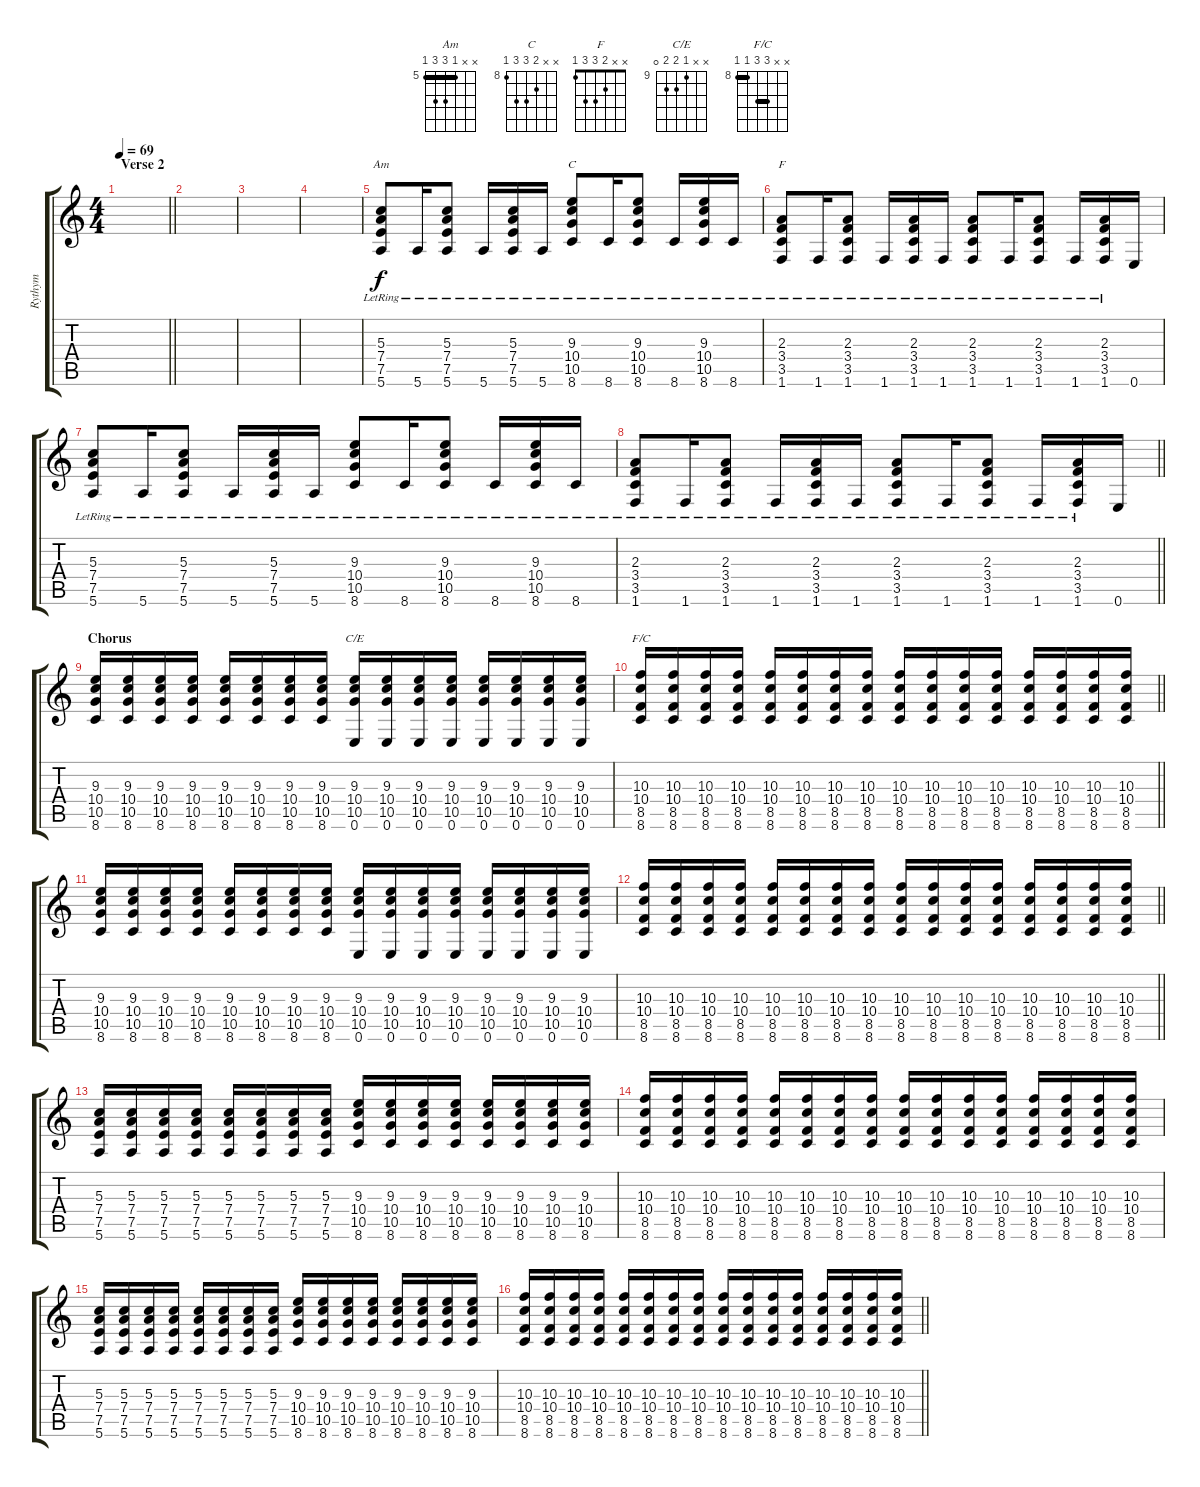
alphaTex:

\track ("Rythym" "Rythym") {instrument electricguitarclean}
\staff {score tabs}
\tuning (E4 B3 G3 D3 A2 E2) {hide}
\chord ("Am" x x 5 7 7 5) {firstfret 5 barre 5}
\chord ("C" x x 9 10 10 8) {firstfret 8}
\chord ("F" x x 2 3 3 1)
\chord ("C/E" x x 9 10 10 0) {firstfret 9}
\chord ("F/C" x x 10 10 8 8) {firstfret 8 barre (8 10)}
\ts (4 4)
\section ("" "Verse 2")
\tempo 69
\clef g2
\barLineRight lightlight
\ks c
|
|
|
|
(5.3{lr} 7.4{lr} 7.5{lr} 5.6{lr}).8{ch "Am"} 5.6{lr}.16 (5.3{lr} 7.4{lr} 7.5{lr} 5.6{lr}).8 5.6{lr}.16 (5.3{lr} 7.4{lr} 7.5{lr} 5.6{lr}).16 5.6{lr}.16 (9.3{lr} 10.4{lr} 10.5{lr} 8.6{lr}).8{ch "C"} 8.6{lr}.16 (9.3{lr} 10.4{lr} 10.5{lr} 8.6{lr}).8 8.6{lr}.16 (9.3{lr} 10.4{lr} 10.5{lr} 8.6{lr}).16 8.6{lr}.16 |
(2.3{lr} 3.4{lr} 3.5{lr} 1.6{lr}).8{ch "F"} 1.6{lr}.16 (2.3{lr} 3.4{lr} 3.5{lr} 1.6{lr}).8 1.6{lr}.16 (2.3{lr} 3.4{lr} 3.5{lr} 1.6{lr}).16 1.6{lr}.16 (2.3{lr} 3.4{lr} 3.5{lr} 1.6{lr}).8 1.6{lr}.16 (2.3{lr} 3.4{lr} 3.5{lr} 1.6{lr}).8 1.6{lr}.16 (2.3{lr} 3.4{lr} 3.5{lr} 1.6{lr}).16 0.6.16 |
(5.3{lr} 7.4{lr} 7.5{lr} 5.6{lr}).8 5.6{lr}.16 (5.3{lr} 7.4{lr} 7.5{lr} 5.6{lr}).8 5.6{lr}.16 (5.3{lr} 7.4{lr} 7.5{lr} 5.6{lr}).16 5.6{lr}.16 (9.3{lr} 10.4{lr} 10.5{lr} 8.6{lr}).8 8.6{lr}.16 (9.3{lr} 10.4{lr} 10.5{lr} 8.6{lr}).8 8.6{lr}.16 (9.3{lr} 10.4{lr} 10.5{lr} 8.6{lr}).16 8.6{lr}.16 |
\barLineRight lightlight
(2.3{lr} 3.4{lr} 3.5{lr} 1.6{lr}).8 1.6{lr}.16 (2.3{lr} 3.4{lr} 3.5{lr} 1.6{lr}).8 1.6{lr}.16 (2.3{lr} 3.4{lr} 3.5{lr} 1.6{lr}).16 1.6{lr}.16 (2.3{lr} 3.4{lr} 3.5{lr} 1.6{lr}).8 1.6{lr}.16 (2.3{lr} 3.4{lr} 3.5{lr} 1.6{lr}).8 1.6{lr}.16 (2.3{lr} 3.4{lr} 3.5{lr} 1.6{lr}).16 0.6.16 |
\section ("" "Chorus")
(9.3 10.4 10.5 8.6).16 (9.3 10.4 10.5 8.6).16 (9.3 10.4 10.5 8.6).16 (9.3 10.4 10.5 8.6).16 (9.3 10.4 10.5 8.6).16 (9.3 10.4 10.5 8.6).16 (9.3 10.4 10.5 8.6).16 (9.3 10.4 10.5 8.6).16 (9.3 10.4 10.5 0.6).16{ch "C/E"} (9.3 10.4 10.5 0.6).16 (9.3 10.4 10.5 0.6).16 (9.3 10.4 10.5 0.6).16 (9.3 10.4 10.5 0.6).16 (9.3 10.4 10.5 0.6).16 (9.3 10.4 10.5 0.6).16 (9.3 10.4 10.5 0.6).16 |
\barLineRight lightlight
(10.3 10.4 8.5 8.6).16{ch "F/C"} (10.3 10.4 8.5 8.6).16 (10.3 10.4 8.5 8.6).16 (10.3 10.4 8.5 8.6).16 (10.3 10.4 8.5 8.6).16 (10.3 10.4 8.5 8.6).16 (10.3 10.4 8.5 8.6).16 (10.3 10.4 8.5 8.6).16 (10.3 10.4 8.5 8.6).16 (10.3 10.4 8.5 8.6).16 (10.3 10.4 8.5 8.6).16 (10.3 10.4 8.5 8.6).16 (10.3 10.4 8.5 8.6).16 (10.3 10.4 8.5 8.6).16 (10.3 10.4 8.5 8.6).16 (10.3 10.4 8.5 8.6).16 |
(9.3 10.4 10.5 8.6).16 (9.3 10.4 10.5 8.6).16 (9.3 10.4 10.5 8.6).16 (9.3 10.4 10.5 8.6).16 (9.3 10.4 10.5 8.6).16 (9.3 10.4 10.5 8.6).16 (9.3 10.4 10.5 8.6).16 (9.3 10.4 10.5 8.6).16 (9.3 10.4 10.5 0.6).16 (9.3 10.4 10.5 0.6).16 (9.3 10.4 10.5 0.6).16 (9.3 10.4 10.5 0.6).16 (9.3 10.4 10.5 0.6).16 (9.3 10.4 10.5 0.6).16 (9.3 10.4 10.5 0.6).16 (9.3 10.4 10.5 0.6).16 |
\barLineRight lightlight
(10.3 10.4 8.5 8.6).16 (10.3 10.4 8.5 8.6).16 (10.3 10.4 8.5 8.6).16 (10.3 10.4 8.5 8.6).16 (10.3 10.4 8.5 8.6).16 (10.3 10.4 8.5 8.6).16 (10.3 10.4 8.5 8.6).16 (10.3 10.4 8.5 8.6).16 (10.3 10.4 8.5 8.6).16 (10.3 10.4 8.5 8.6).16 (10.3 10.4 8.5 8.6).16 (10.3 10.4 8.5 8.6).16 (10.3 10.4 8.5 8.6).16 (10.3 10.4 8.5 8.6).16 (10.3 10.4 8.5 8.6).16 (10.3 10.4 8.5 8.6).16 |
(5.3 7.4 7.5 5.6).16 (5.3 7.4 7.5 5.6).16 (5.3 7.4 7.5 5.6).16 (5.3 7.4 7.5 5.6).16 (5.3 7.4 7.5 5.6).16 (5.3 7.4 7.5 5.6).16 (5.3 7.4 7.5 5.6).16 (5.3 7.4 7.5 5.6).16 (9.3 10.4 10.5 8.6).16 (9.3 10.4 10.5 8.6).16 (9.3 10.4 10.5 8.6).16 (9.3 10.4 10.5 8.6).16 (9.3 10.4 10.5 8.6).16 (9.3 10.4 10.5 8.6).16 (9.3 10.4 10.5 8.6).16 (9.3 10.4 10.5 8.6).16 |
(10.3 10.4 8.5 8.6).16 (10.3 10.4 8.5 8.6).16 (10.3 10.4 8.5 8.6).16 (10.3 10.4 8.5 8.6).16 (10.3 10.4 8.5 8.6).16 (10.3 10.4 8.5 8.6).16 (10.3 10.4 8.5 8.6).16 (10.3 10.4 8.5 8.6).16 (10.3 10.4 8.5 8.6).16 (10.3 10.4 8.5 8.6).16 (10.3 10.4 8.5 8.6).16 (10.3 10.4 8.5 8.6).16 (10.3 10.4 8.5 8.6).16 (10.3 10.4 8.5 8.6).16 (10.3 10.4 8.5 8.6).16 (10.3 10.4 8.5 8.6).16 |
(5.3 7.4 7.5 5.6).16 (5.3 7.4 7.5 5.6).16 (5.3 7.4 7.5 5.6).16 (5.3 7.4 7.5 5.6).16 (5.3 7.4 7.5 5.6).16 (5.3 7.4 7.5 5.6).16 (5.3 7.4 7.5 5.6).16 (5.3 7.4 7.5 5.6).16 (9.3 10.4 10.5 8.6).16 (9.3 10.4 10.5 8.6).16 (9.3 10.4 10.5 8.6).16 (9.3 10.4 10.5 8.6).16 (9.3 10.4 10.5 8.6).16 (9.3 10.4 10.5 8.6).16 (9.3 10.4 10.5 8.6).16 (9.3 10.4 10.5 8.6).16 |
\barLineRight lightlight
(10.3 10.4 8.5 8.6).16 (10.3 10.4 8.5 8.6).16 (10.3 10.4 8.5 8.6).16 (10.3 10.4 8.5 8.6).16 (10.3 10.4 8.5 8.6).16 (10.3 10.4 8.5 8.6).16 (10.3 10.4 8.5 8.6).16 (10.3 10.4 8.5 8.6).16 (10.3 10.4 8.5 8.6).16 (10.3 10.4 8.5 8.6).16 (10.3 10.4 8.5 8.6).16 (10.3 10.4 8.5 8.6).16 (10.3 10.4 8.5 8.6).16 (10.3 10.4 8.5 8.6).16 (10.3 10.4 8.5 8.6).16 (10.3 10.4 8.5 8.6).16
